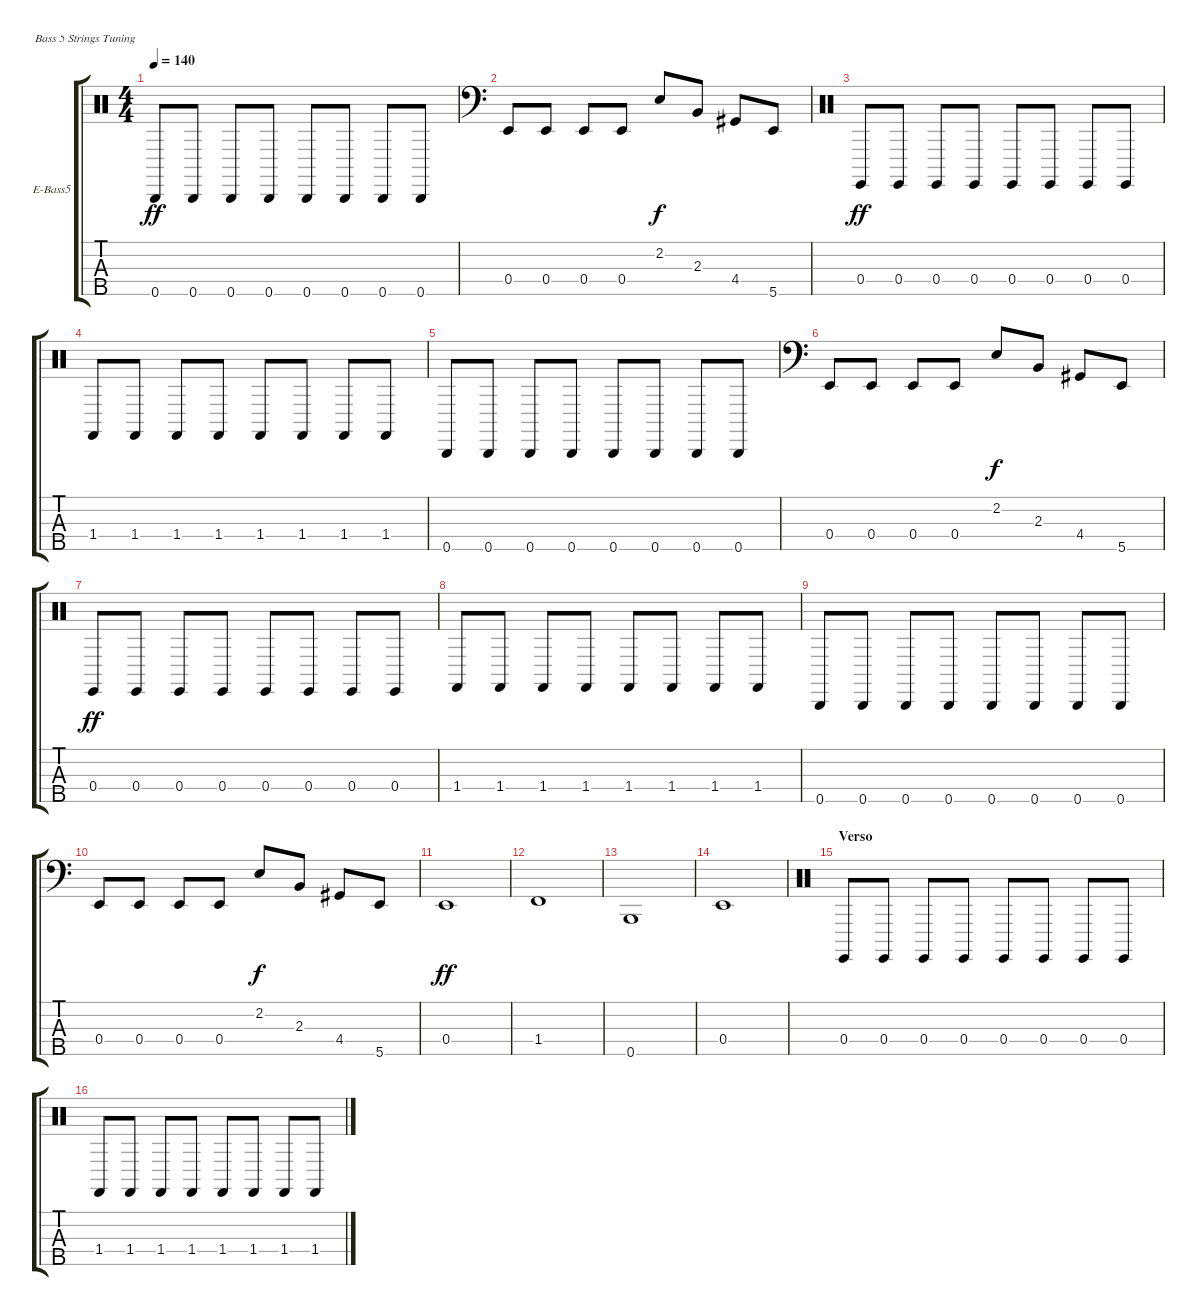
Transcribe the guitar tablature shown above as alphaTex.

\defaultSystemsLayout 4
\bracketExtendMode groupsimilarinstruments
\firstSystemTrackNameOrientation horizontal
\otherSystemsTrackNameOrientation horizontal
\track ("Electric Bass" "E-Bass5") {instrument electricbassfinger}
\staff {score tabs}
\tuning (G2 D2 A1 E1 B0)
\ts (4 4)
\tempo 140
\clef neutral
\ks c
0.5.8{dy ff} 0.5.8 0.5.8 0.5.8 0.5.8 0.5.8 0.5.8 0.5.8 |
\clef f4
0.4.8 0.4.8 0.4.8 0.4.8 2.2.8{dy f} 2.3.8 4.4.8 5.5.8 |
\clef neutral
0.4.8{dy ff} 0.4.8 0.4.8 0.4.8 0.4.8 0.4.8 0.4.8 0.4.8 |
1.4.8 1.4.8 1.4.8 1.4.8 1.4.8 1.4.8 1.4.8 1.4.8 |
0.5.8 0.5.8 0.5.8 0.5.8 0.5.8 0.5.8 0.5.8 0.5.8 |
\clef f4
0.4.8 0.4.8 0.4.8 0.4.8 2.2.8{dy f} 2.3.8 4.4.8 5.5.8 |
\clef neutral
0.4.8{dy ff} 0.4.8 0.4.8 0.4.8 0.4.8 0.4.8 0.4.8 0.4.8 |
1.4.8 1.4.8 1.4.8 1.4.8 1.4.8 1.4.8 1.4.8 1.4.8 |
0.5.8 0.5.8 0.5.8 0.5.8 0.5.8 0.5.8 0.5.8 0.5.8 |
\clef f4
0.4.8 0.4.8 0.4.8 0.4.8 2.2.8{dy f} 2.3.8 4.4.8 5.5.8 |
0.4.1{dy ff} |
1.4.1 |
0.5.1 |
0.4.1 |
\section ("" "Verso")
\clef neutral
0.4.8 0.4.8 0.4.8 0.4.8 0.4.8 0.4.8 0.4.8 0.4.8 |
1.4.8 1.4.8 1.4.8 1.4.8 1.4.8 1.4.8 1.4.8 1.4.8
